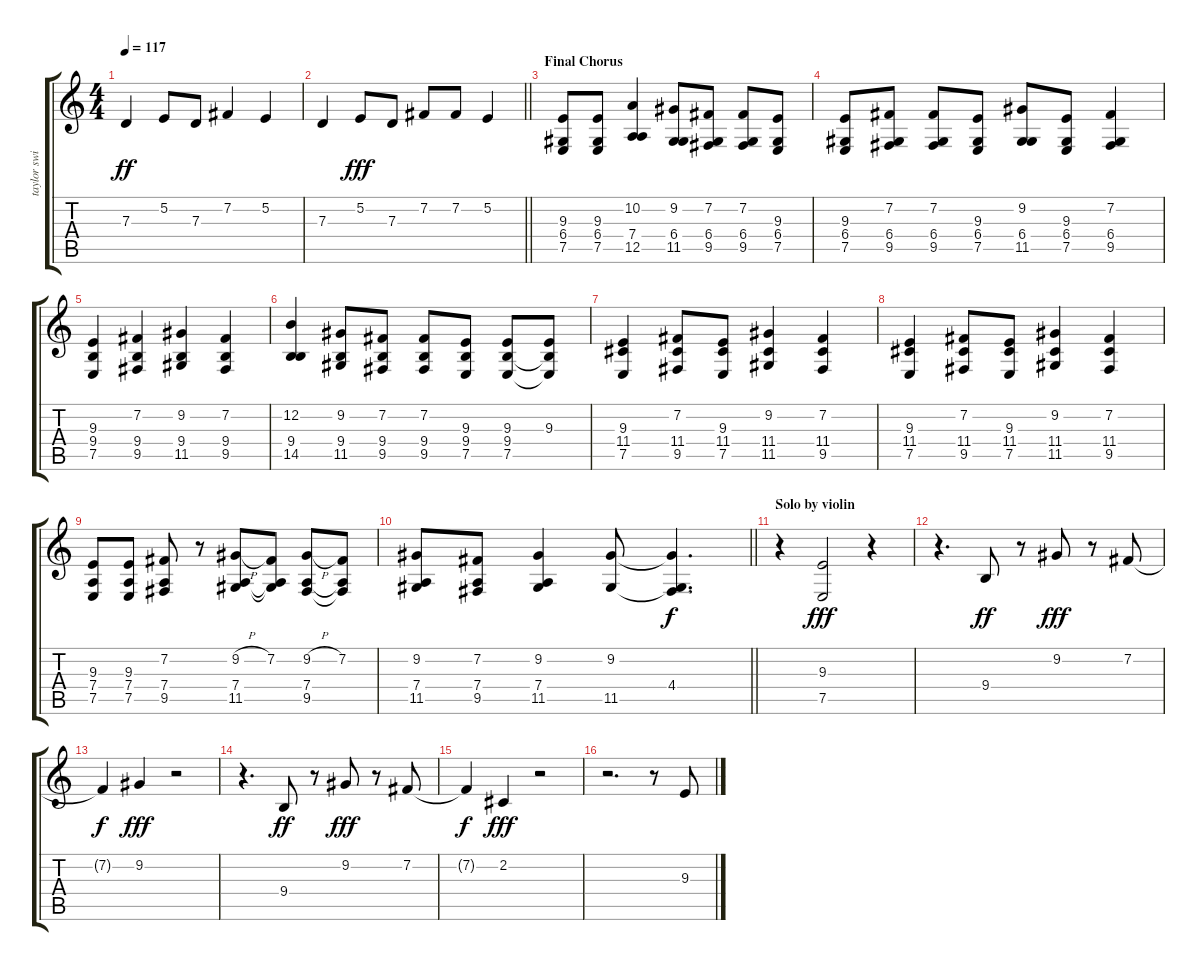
\track ("taylor swift" "taylor swi") {instrument clarinet}
\staff {score tabs}
\tuning (E4 B3 G3 D3 A2 E2) {hide}
\ts (4 4)
\tempo 117
\clef g2
\ks c
7.3.4{dy ff} 5.2.8 7.3.8 7.2.4 5.2.4 |
\barLineRight lightlight
7.3.4 5.2.8{dy fff} 7.3.8 7.2.8 7.2.8 5.2.4 |
\section ("" "Final Chorus")
(9.3 6.4 7.5).8 (9.3 6.4 7.5).8 (10.2 7.4 12.5).4 (9.2 6.4 11.5).8 (7.2 6.4 9.5).8 (7.2 6.4 9.5).8 (9.3 6.4 7.5).8 |
(9.3 6.4 7.5).8 (7.2 6.4 9.5).8 (7.2 6.4 9.5).8 (9.3 6.4 7.5).8 (9.2 6.4 11.5).8 (9.3 6.4 7.5).8 (7.2 6.4 9.5).4 |
(9.3 9.4 7.5).4 (7.2 9.4 9.5).4 (9.2 9.4 11.5).4 (7.2 9.4 9.5).4 |
(12.2 9.4 14.5).4 (9.2 9.4 11.5).8 (7.2 9.4 9.5).8 (7.2 9.4 9.5).8 (9.3 9.4 7.5).8 (9.3 9.4 7.5).8 (9.3 9.4{t} 7.5{t}).8 |
(9.3 11.4 7.5).4 (7.2 11.4 9.5).8 (9.3 11.4 7.5).8 (9.2 11.4 11.5).4 (7.2 11.4 9.5).4 |
(9.3 11.4 7.5).4 (7.2 11.4 9.5).8 (9.3 11.4 7.5).8 (9.2 11.4 11.5).4 (7.2 11.4 9.5).4 |
(9.3 7.4 7.5).8 (9.3 7.4 7.5).8 (7.2 7.4 9.5).8 r.8 (9.2{h} 7.4 11.5).8 (7.2 7.4{t} 11.5{t}).8 (9.2{h} 7.4 9.5).8 (7.2 7.4{t} 9.5{t}).8 |
\barLineRight lightlight
(9.2 7.4 11.5).8 (7.2 7.4 9.5).8 (9.2 7.4 11.5).4 (9.2 11.5).8 (9.2{t} 4.4 11.5{t}).4{d dy f} |
\section ("" "Solo by violin")
r.4 (9.3 7.5).2{dy fff} r.4 |
r.4{d} 9.4.8{dy ff} r.8 9.2.8{dy fff} r.8 7.2.8 |
7.2{t}.4{dy f} 9.2.4{dy fff} r.2 |
r.4{d} 9.4.8{dy ff} r.8 9.2.8{dy fff} r.8 7.2.8 |
7.2{t}.4{dy f} 2.2.4{dy fff} r.2 |
r.2{d} r.8 9.3.8
